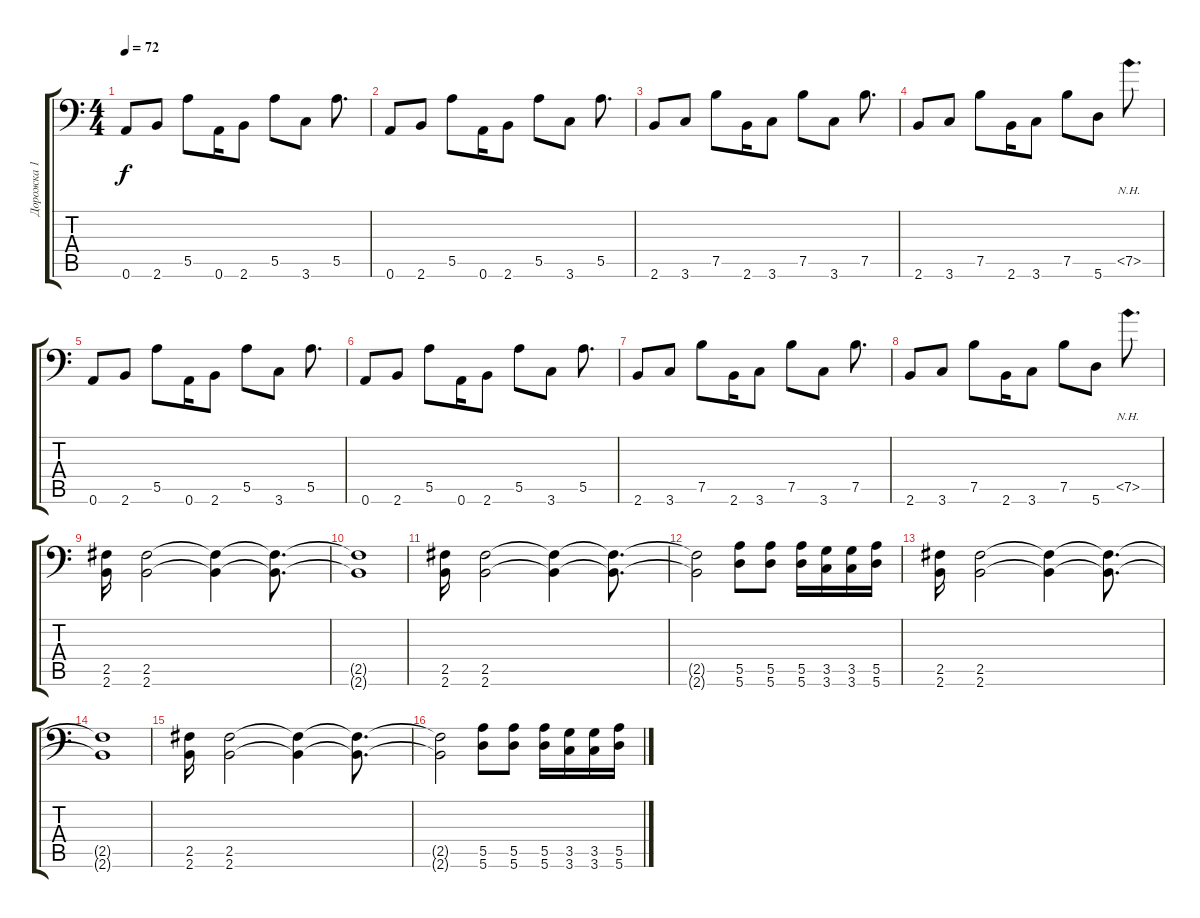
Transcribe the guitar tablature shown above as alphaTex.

\track ("Дорожка 1" "Дорожка 1") {instrument distortionguitar}
\staff {score tabs}
\tuning (B3 Gb3 D3 A2 E2 A1) {hide}
\ts (4 4)
\tempo 72
\clef f4
\ks c
0.6.8{dy f} 2.6.8 5.5.8 0.6.16 2.6.8 5.5.8 3.6.8 5.5.8{d} |
0.6.8 2.6.8 5.5.8 0.6.16 2.6.8 5.5.8 3.6.8 5.5.8{d} |
2.6.8 3.6.8 7.5.8 2.6.16 3.6.8 7.5.8 3.6.8 7.5.8{d} |
2.6.8 3.6.8 7.5.8 2.6.16 3.6.8 7.5.8 5.6.8 7.5{nh}.8{d} |
0.6.8 2.6.8 5.5.8 0.6.16 2.6.8 5.5.8 3.6.8 5.5.8{d} |
0.6.8 2.6.8 5.5.8 0.6.16 2.6.8 5.5.8 3.6.8 5.5.8{d} |
2.6.8 3.6.8 7.5.8 2.6.16 3.6.8 7.5.8 3.6.8 7.5.8{d} |
2.6.8 3.6.8 7.5.8 2.6.16 3.6.8 7.5.8 5.6.8 7.5{nh}.8{d} |
(2.5 2.6).16 (2.5 2.6).2 (2.5{t} 2.6{t}).4 (2.5{t} 2.6{t}).8{d} |
(2.5{t} 2.6{t}).1 |
(2.5 2.6).16 (2.5 2.6).2 (2.5{t} 2.6{t}).4 (2.5{t} 2.6{t}).8{d} |
(2.5{t} 2.6{t}).2 (5.5 5.6).8 (5.5 5.6).8 (5.5 5.6).16 (3.5 3.6).16 (3.5 3.6).16 (5.5 5.6).16 |
(2.5 2.6).16 (2.5 2.6).2 (2.5{t} 2.6{t}).4 (2.5{t} 2.6{t}).8{d} |
(2.5{t} 2.6{t}).1 |
(2.5 2.6).16 (2.5 2.6).2 (2.5{t} 2.6{t}).4 (2.5{t} 2.6{t}).8{d} |
(2.5{t} 2.6{t}).2 (5.5 5.6).8 (5.5 5.6).8 (5.5 5.6).16 (3.5 3.6).16 (3.5 3.6).16 (5.5 5.6).16
